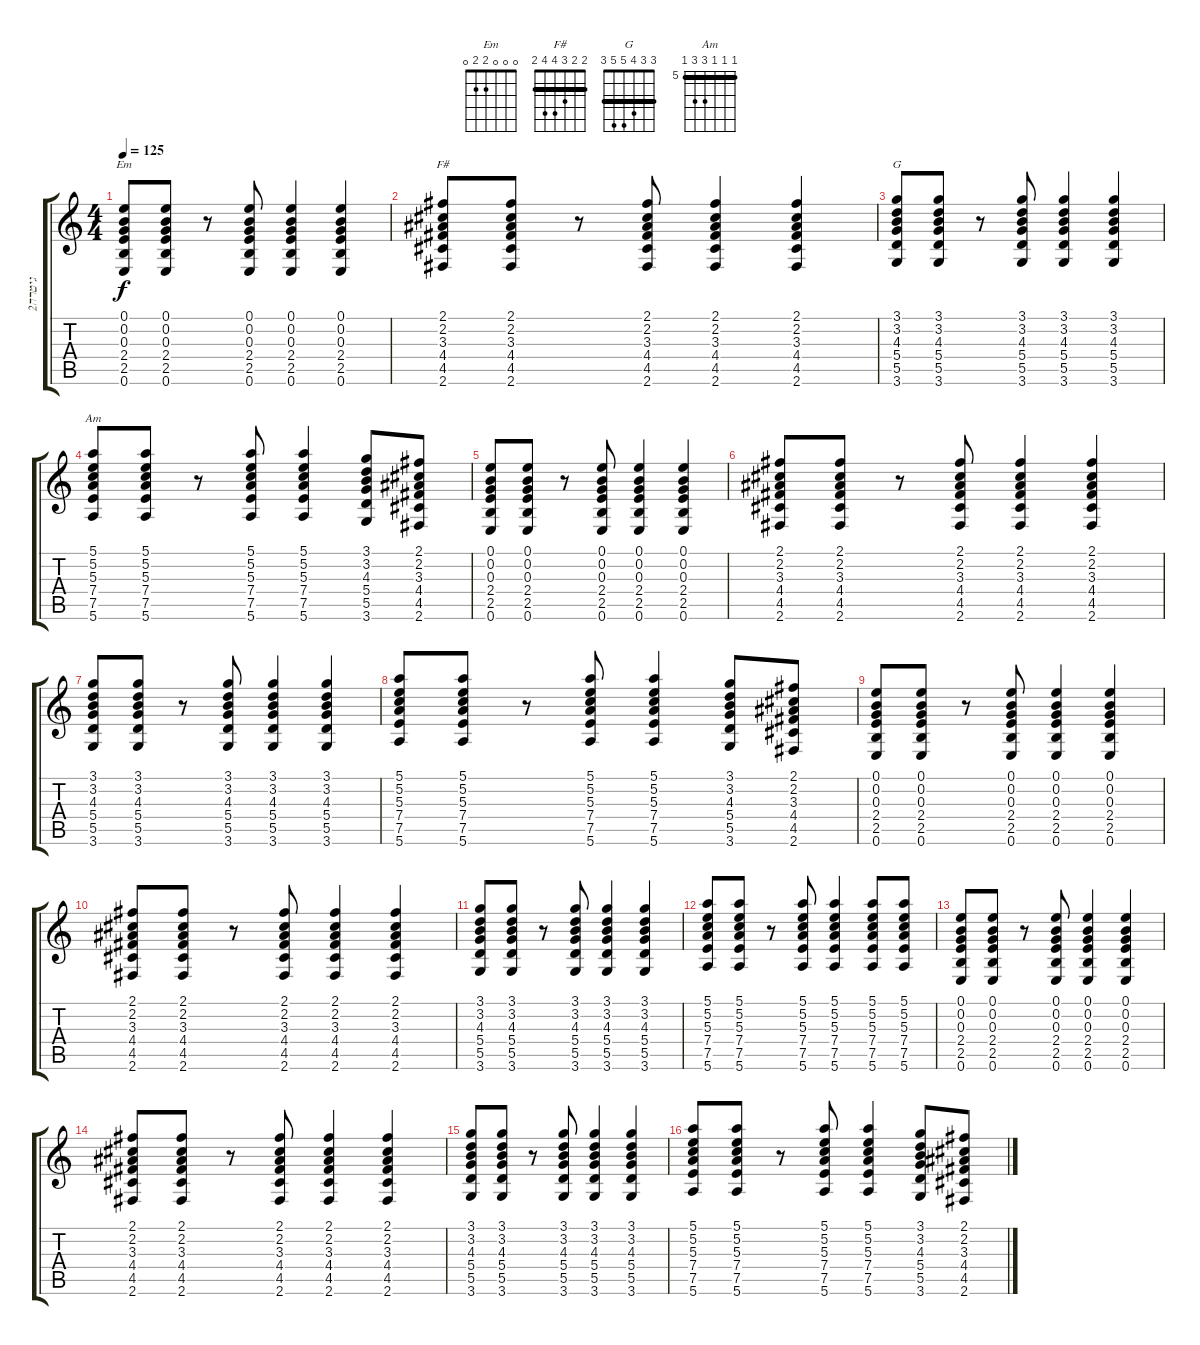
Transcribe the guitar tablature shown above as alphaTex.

\track ("גיטרה2" "גיטרה2") {instrument acousticguitarsteel}
\staff {score tabs}
\tuning (E4 B3 G3 D3 A2 E2) {hide}
\chord ("Em" 0 0 0 2 2 0)
\chord ("F#" 2 2 3 4 4 2) {barre 2}
\chord ("G" 3 3 4 5 5 3) {barre 3}
\chord ("Am" 5 5 5 7 7 5) {firstfret 5 barre 5}
\ts (4 4)
\tempo 125
\clef g2
\ks c
(0.1 0.2 0.3 2.4 2.5 0.6).8{ch "Em" dy f} (0.1 0.2 0.3 2.4 2.5 0.6).8 r.8 (0.1 0.2 0.3 2.4 2.5 0.6).8 (0.1 0.2 0.3 2.4 2.5 0.6).4 (0.1 0.2 0.3 2.4 2.5 0.6).4 |
(2.1 2.2 3.3 4.4 4.5 2.6).8{ch "F#"} (2.1 2.2 3.3 4.4 4.5 2.6).8 r.8 (2.1 2.2 3.3 4.4 4.5 2.6).8 (2.1 2.2 3.3 4.4 4.5 2.6).4 (2.1 2.2 3.3 4.4 4.5 2.6).4 |
(3.1 3.2 4.3 5.4 5.5 3.6).8{ch "G"} (3.1 3.2 4.3 5.4 5.5 3.6).8 r.8 (3.1 3.2 4.3 5.4 5.5 3.6).8 (3.1 3.2 4.3 5.4 5.5 3.6).4 (3.1 3.2 4.3 5.4 5.5 3.6).4 |
(5.1 5.2 5.3 7.4 7.5 5.6).8{ch "Am"} (5.1 5.2 5.3 7.4 7.5 5.6).8 r.8 (5.1 5.2 5.3 7.4 7.5 5.6).8 (5.1 5.2 5.3 7.4 7.5 5.6).4 (3.1 3.2 4.3 5.4 5.5 3.6).8 (2.1 2.2 3.3 4.4 4.5 2.6).8 |
(0.1 0.2 0.3 2.4 2.5 0.6).8 (0.1 0.2 0.3 2.4 2.5 0.6).8 r.8 (0.1 0.2 0.3 2.4 2.5 0.6).8 (0.1 0.2 0.3 2.4 2.5 0.6).4 (0.1 0.2 0.3 2.4 2.5 0.6).4 |
(2.1 2.2 3.3 4.4 4.5 2.6).8 (2.1 2.2 3.3 4.4 4.5 2.6).8 r.8 (2.1 2.2 3.3 4.4 4.5 2.6).8 (2.1 2.2 3.3 4.4 4.5 2.6).4 (2.1 2.2 3.3 4.4 4.5 2.6).4 |
(3.1 3.2 4.3 5.4 5.5 3.6).8 (3.1 3.2 4.3 5.4 5.5 3.6).8 r.8 (3.1 3.2 4.3 5.4 5.5 3.6).8 (3.1 3.2 4.3 5.4 5.5 3.6).4 (3.1 3.2 4.3 5.4 5.5 3.6).4 |
(5.1 5.2 5.3 7.4 7.5 5.6).8 (5.1 5.2 5.3 7.4 7.5 5.6).8 r.8 (5.1 5.2 5.3 7.4 7.5 5.6).8 (5.1 5.2 5.3 7.4 7.5 5.6).4 (3.1 3.2 4.3 5.4 5.5 3.6).8 (2.1 2.2 3.3 4.4 4.5 2.6).8 |
(0.1 0.2 0.3 2.4 2.5 0.6).8 (0.1 0.2 0.3 2.4 2.5 0.6).8 r.8 (0.1 0.2 0.3 2.4 2.5 0.6).8 (0.1 0.2 0.3 2.4 2.5 0.6).4 (0.1 0.2 0.3 2.4 2.5 0.6).4 |
(2.1 2.2 3.3 4.4 4.5 2.6).8 (2.1 2.2 3.3 4.4 4.5 2.6).8 r.8 (2.1 2.2 3.3 4.4 4.5 2.6).8 (2.1 2.2 3.3 4.4 4.5 2.6).4 (2.1 2.2 3.3 4.4 4.5 2.6).4 |
(3.1 3.2 4.3 5.4 5.5 3.6).8 (3.1 3.2 4.3 5.4 5.5 3.6).8 r.8 (3.1 3.2 4.3 5.4 5.5 3.6).8 (3.1 3.2 4.3 5.4 5.5 3.6).4 (3.1 3.2 4.3 5.4 5.5 3.6).4 |
(5.1 5.2 5.3 7.4 7.5 5.6).8 (5.1 5.2 5.3 7.4 7.5 5.6).8 r.8 (5.1 5.2 5.3 7.4 7.5 5.6).8 (5.1 5.2 5.3 7.4 7.5 5.6).4 (5.1 5.2 5.3 7.4 7.5 5.6).8 (5.1 5.2 5.3 7.4 7.5 5.6).8 |
(0.1 0.2 0.3 2.4 2.5 0.6).8 (0.1 0.2 0.3 2.4 2.5 0.6).8 r.8 (0.1 0.2 0.3 2.4 2.5 0.6).8 (0.1 0.2 0.3 2.4 2.5 0.6).4 (0.1 0.2 0.3 2.4 2.5 0.6).4 |
(2.1 2.2 3.3 4.4 4.5 2.6).8 (2.1 2.2 3.3 4.4 4.5 2.6).8 r.8 (2.1 2.2 3.3 4.4 4.5 2.6).8 (2.1 2.2 3.3 4.4 4.5 2.6).4 (2.1 2.2 3.3 4.4 4.5 2.6).4 |
(3.1 3.2 4.3 5.4 5.5 3.6).8 (3.1 3.2 4.3 5.4 5.5 3.6).8 r.8 (3.1 3.2 4.3 5.4 5.5 3.6).8 (3.1 3.2 4.3 5.4 5.5 3.6).4 (3.1 3.2 4.3 5.4 5.5 3.6).4 |
(5.1 5.2 5.3 7.4 7.5 5.6).8 (5.1 5.2 5.3 7.4 7.5 5.6).8 r.8 (5.1 5.2 5.3 7.4 7.5 5.6).8 (5.1 5.2 5.3 7.4 7.5 5.6).4 (3.1 3.2 4.3 5.4 5.5 3.6).8 (2.1 2.2 3.3 4.4 4.5 2.6).8
